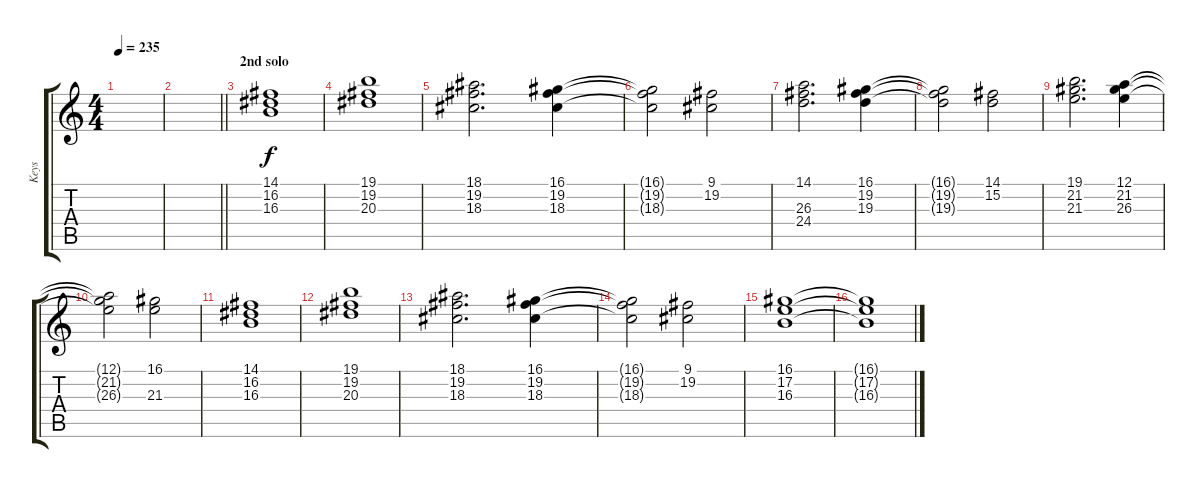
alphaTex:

\track ("Keys" "Keys") {instrument drawbarorgan}
\staff {score tabs}
\tuning (E4 B3 G3 D3 A2 E2) {hide}
\ts (4 4)
\tempo 235
\clef g2
\ks aminor
|
\barLineRight lightlight
|
\section ("" "2nd solo")
(14.1 16.2 16.3).1{instrument stringensemble1} |
(19.1 19.2 20.3).1 |
(18.1 19.2 18.3).2{d} (16.1 19.2 18.3).4 |
(16.1{t} 19.2{t} 18.3{t}).2 (9.1 19.2).2 |
(14.1 26.3 24.4).2{d} (16.1 19.2 19.3).4 |
(16.1{t} 19.2{t} 19.3{t}).2 (14.1 15.2).2 |
(19.1 21.2 21.3).2{d} (12.1 21.2 26.3).4 |
(12.1{t} 21.2{t} 26.3{t}).2 (16.1 21.3).2 |
(14.1 16.2 16.3).1 |
(19.1 19.2 20.3).1 |
(18.1 19.2 18.3).2{d} (16.1 19.2 18.3).4 |
(16.1{t} 19.2{t} 18.3{t}).2 (9.1 19.2).2 |
(16.1 17.2 16.3).1 |
(16.1{t} 17.2{t} 16.3{t}).1
